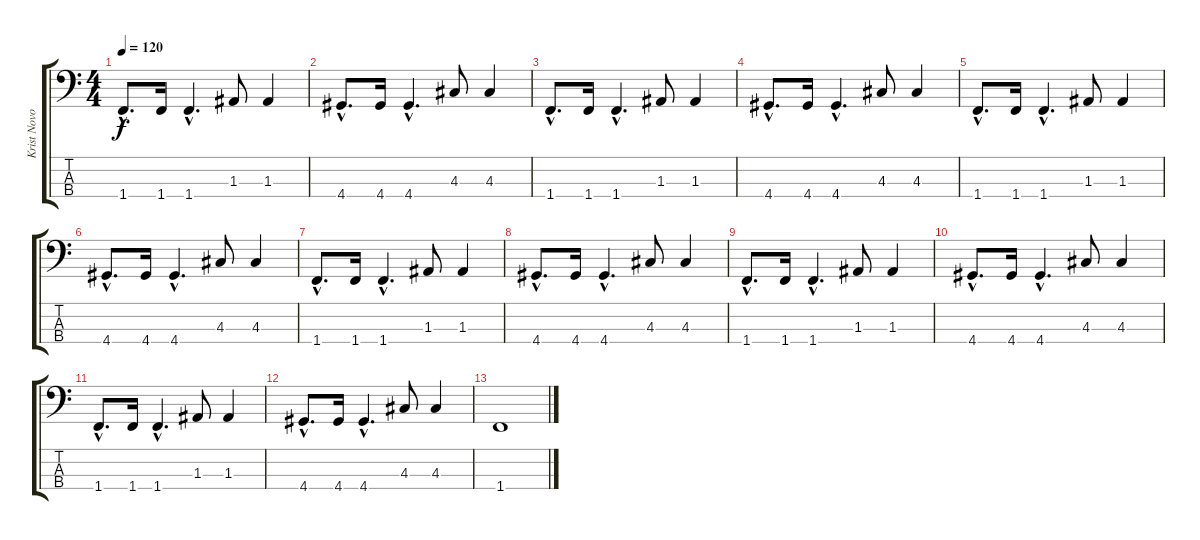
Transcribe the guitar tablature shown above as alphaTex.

\track ("Krist Novoselic" "Krist Novo") {instrument electricbasspick}
\staff {score tabs}
\tuning (G2 D2 A1 E1) {hide}
\ts (4 4)
\tempo 120
\clef f4
\ks c
1.4{hac}.8{d dy f} 1.4.16 1.4{hac}.4{d} 1.3.8 1.3.4 |
4.4{hac}.8{d} 4.4.16 4.4{hac}.4{d} 4.3.8 4.3.4 |
1.4{hac}.8{d} 1.4.16 1.4{hac}.4{d} 1.3.8 1.3.4 |
4.4{hac}.8{d} 4.4.16 4.4{hac}.4{d} 4.3.8 4.3.4 |
1.4{hac}.8{d} 1.4.16 1.4{hac}.4{d} 1.3.8 1.3.4 |
4.4{hac}.8{d} 4.4.16 4.4{hac}.4{d} 4.3.8 4.3.4 |
1.4{hac}.8{d} 1.4.16 1.4{hac}.4{d} 1.3.8 1.3.4 |
4.4{hac}.8{d} 4.4.16 4.4{hac}.4{d} 4.3.8 4.3.4 |
1.4{hac}.8{d} 1.4.16 1.4{hac}.4{d} 1.3.8 1.3.4 |
4.4{hac}.8{d} 4.4.16 4.4{hac}.4{d} 4.3.8 4.3.4 |
1.4{hac}.8{d} 1.4.16 1.4{hac}.4{d} 1.3.8 1.3.4 |
4.4{hac}.8{d} 4.4.16 4.4{hac}.4{d} 4.3.8 4.3.4 |
1.4.1
